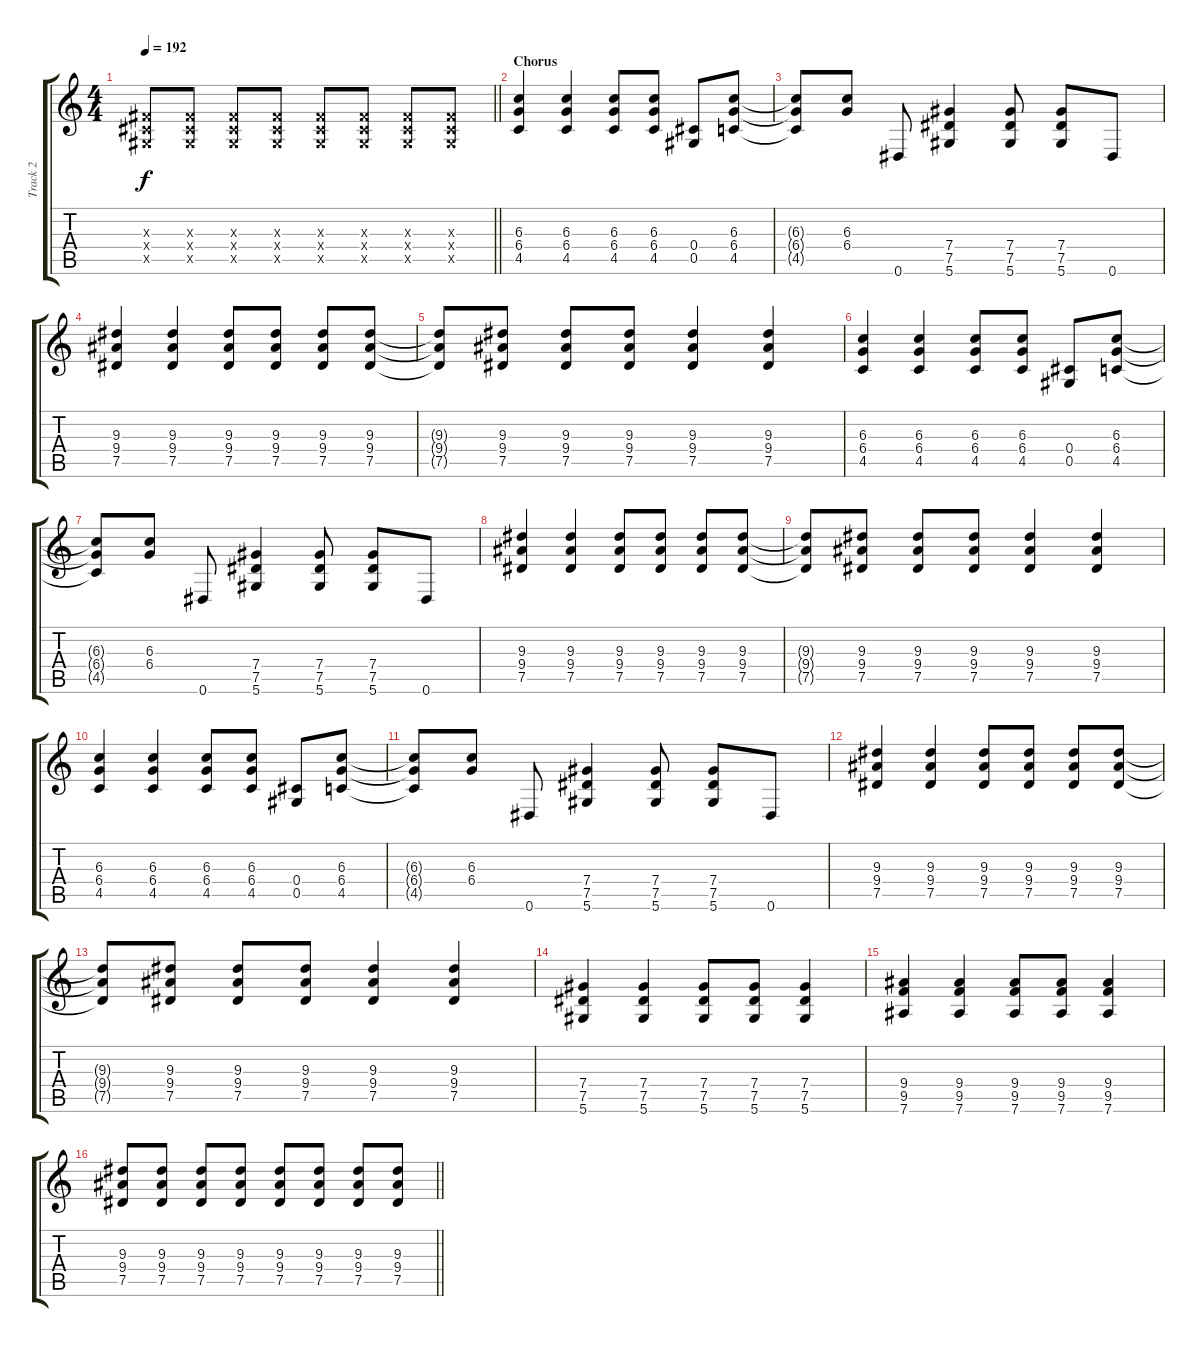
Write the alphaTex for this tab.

\track ("Track 2" "Track 2") {instrument distortionguitar}
\staff {score tabs}
\tuning (Eb4 Bb3 Gb3 Db3 Ab2 Eb2) {hide}
\ts (4 4)
\tempo 192
\clef g2
\barLineRight lightlight
\ks c
(0.3{x} 0.4{x} 0.5{x}).8{dy f} (0.3{x} 0.4{x} 0.5{x}).8 (0.3{x} 0.4{x} 0.5{x}).8 (0.3{x} 0.4{x} 0.5{x}).8 (0.3{x} 0.4{x} 0.5{x}).8 (0.3{x} 0.4{x} 0.5{x}).8 (0.3{x} 0.4{x} 0.5{x}).8 (0.3{x} 0.4{x} 0.5{x}).8 |
\section ("" "Chorus")
(6.3 6.4 4.5).4 (6.3 6.4 4.5).4 (6.3 6.4 4.5).8 (6.3 6.4 4.5).8 (0.4 0.5).8 (6.3 6.4 4.5).8 |
(6.3{t} 6.4{t} 4.5{t}).8 (6.3 6.4).8 0.6.8 (7.4 7.5 5.6).4 (7.4 7.5 5.6).8 (7.4 7.5 5.6).8 0.6.8 |
(9.3 9.4 7.5).4 (9.3 9.4 7.5).4 (9.3 9.4 7.5).8 (9.3 9.4 7.5).8 (9.3 9.4 7.5).8 (9.3 9.4 7.5).8 |
(9.3{t} 9.4{t} 7.5{t}).8 (9.3 9.4 7.5).8 (9.3 9.4 7.5).8 (9.3 9.4 7.5).8 (9.3 9.4 7.5).4 (9.3 9.4 7.5).4 |
(6.3 6.4 4.5).4 (6.3 6.4 4.5).4 (6.3 6.4 4.5).8 (6.3 6.4 4.5).8 (0.4 0.5).8 (6.3 6.4 4.5).8 |
(6.3{t} 6.4{t} 4.5{t}).8 (6.3 6.4).8 0.6.8 (7.4 7.5 5.6).4 (7.4 7.5 5.6).8 (7.4 7.5 5.6).8 0.6.8 |
(9.3 9.4 7.5).4 (9.3 9.4 7.5).4 (9.3 9.4 7.5).8 (9.3 9.4 7.5).8 (9.3 9.4 7.5).8 (9.3 9.4 7.5).8 |
(9.3{t} 9.4{t} 7.5{t}).8 (9.3 9.4 7.5).8 (9.3 9.4 7.5).8 (9.3 9.4 7.5).8 (9.3 9.4 7.5).4 (9.3 9.4 7.5).4 |
(6.3 6.4 4.5).4 (6.3 6.4 4.5).4 (6.3 6.4 4.5).8 (6.3 6.4 4.5).8 (0.4 0.5).8 (6.3 6.4 4.5).8 |
(6.3{t} 6.4{t} 4.5{t}).8 (6.3 6.4).8 0.6.8 (7.4 7.5 5.6).4 (7.4 7.5 5.6).8 (7.4 7.5 5.6).8 0.6.8 |
(9.3 9.4 7.5).4 (9.3 9.4 7.5).4 (9.3 9.4 7.5).8 (9.3 9.4 7.5).8 (9.3 9.4 7.5).8 (9.3 9.4 7.5).8 |
(9.3{t} 9.4{t} 7.5{t}).8 (9.3 9.4 7.5).8 (9.3 9.4 7.5).8 (9.3 9.4 7.5).8 (9.3 9.4 7.5).4 (9.3 9.4 7.5).4 |
(7.4 7.5 5.6).4 (7.4 7.5 5.6).4 (7.4 7.5 5.6).8 (7.4 7.5 5.6).8 (7.4 7.5 5.6).4 |
(9.4 9.5 7.6).4 (9.4 9.5 7.6).4 (9.4 9.5 7.6).8 (9.4 9.5 7.6).8 (9.4 9.5 7.6).4 |
\barLineRight lightlight
(9.3 9.4 7.5).8 (9.3 9.4 7.5).8 (9.3 9.4 7.5).8 (9.3 9.4 7.5).8 (9.3 9.4 7.5).8 (9.3 9.4 7.5).8 (9.3 9.4 7.5).8 (9.3 9.4 7.5).8
